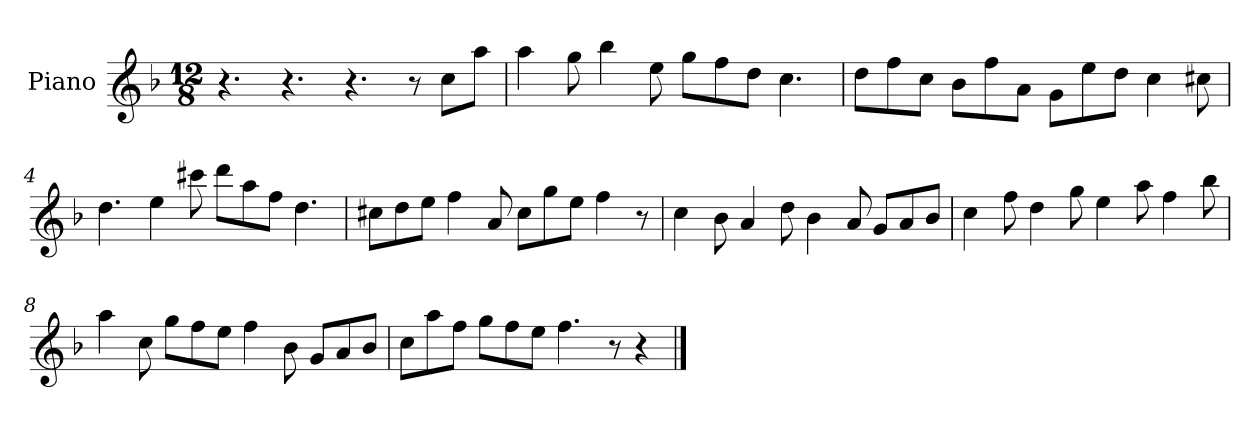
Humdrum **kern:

**kern
*part1
*staff1
*I"Piano
*I'Pno
*clefG2
*k[b-]
*M12/8
=1
4.r
4.r
4.r
8r
8cc\L
8aa\J
=2
4aa\
8gg\
4bb-\
8ee\
8gg\L
8ff\
8dd\J
4.cc\
=3
8dd\L
8ff\
8cc\J
8b-\L
8ff\
8a\J
8g\L
8ee\
8dd\J
4cc\
8cc#X\
=4
4.dd\
4ee\
8ccc#X\
8ddd\L
8aa\
8ff\J
4.dd\
=5
8cc#X\L
8dd\
8ee\J
4ff\
8a/
8cc#\L
8gg\
8ee\J
4ff\
8r
=6
4cc\
8b-\
4a/
8dd\
4b-\
8a/
8g/L
8a/
8b-/J
=7
4cc\
8ff\
4dd\
8gg\
4ee\
8aa\
4ff\
8bb-\
=8
4aa\
8cc\
8gg\L
8ff\
8ee\J
4ff\
8b-\
8g/L
8a/
8b-/J
=9
8cc\L
8aa\
8ff\J
8gg\L
8ff\
8ee\J
4.ff\
8r
4r
==
*-
